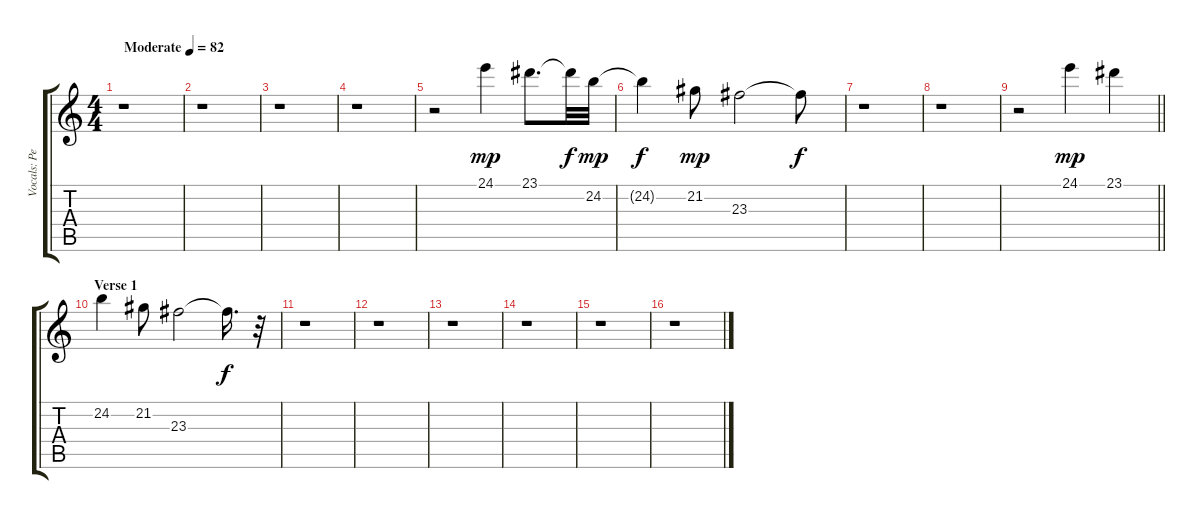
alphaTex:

\track ("Vocals: Per Gessle" "Vocals: Pe") {instrument lead4chiff}
\staff {score tabs}
\tuning (E4 B3 G3 D3 A2 E2) {hide}
\ts (4 4)
\tempo (82 "Moderate")
\clef g2
\ks c
r.1{dy mp instrument lead4chiff} |
r.1 |
r.1 |
r.1 |
r.2 24.1.4 23.1.8{d} 23.1{t}.32{dy f} 24.2.32{dy mp} |
24.2{t}.4{dy f} 21.2.8{dy mp} 23.3.2 23.3{t}.8{dy f} |
r.1 |
r.1 |
\barLineRight lightlight
r.2 24.1.4{dy mp} 23.1.4 |
\section ("" "Verse 1")
24.2.4 21.2.8 23.3.2 23.3{t}.16{d dy f} r.32 |
r.1 |
r.1 |
r.1 |
r.1 |
r.1 |
r.1
